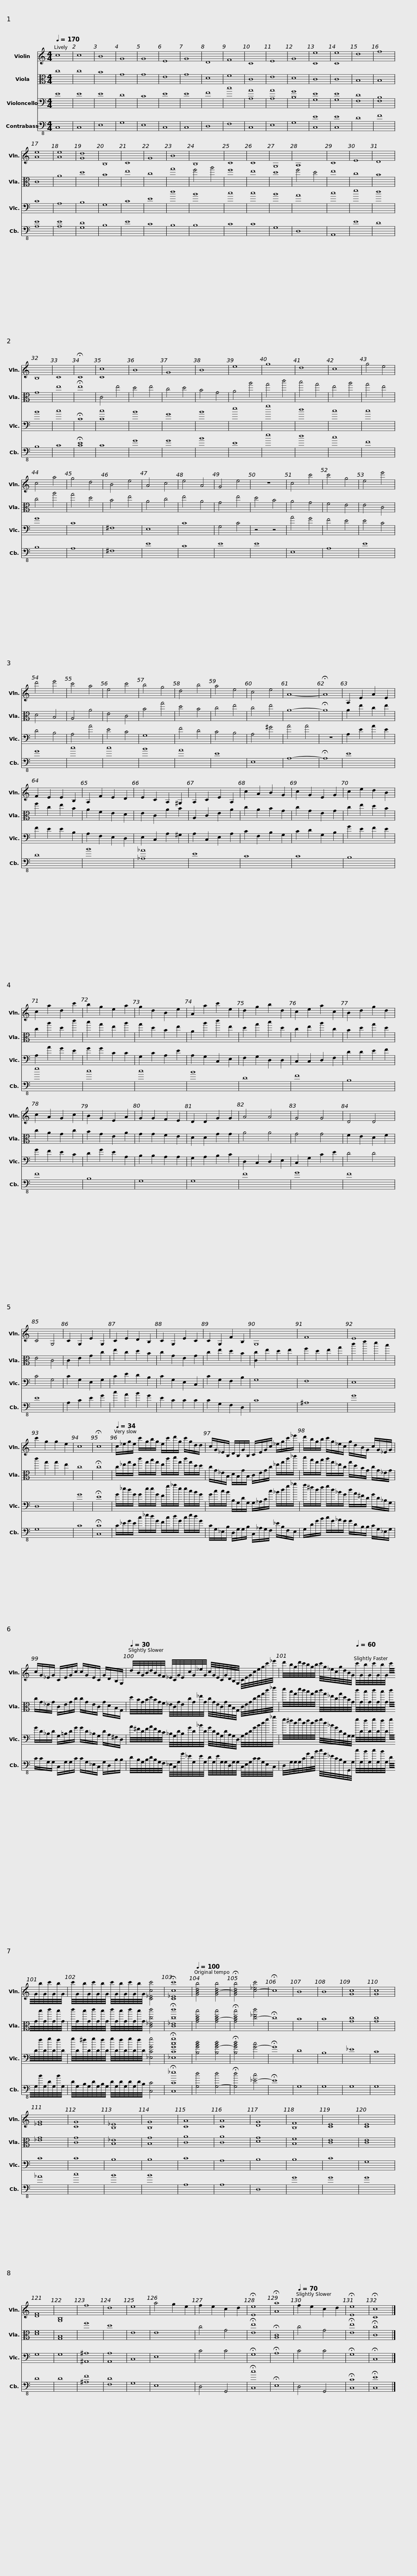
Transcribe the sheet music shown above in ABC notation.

X:1
%%score 1 2 3 4
L:1/8
Q:1/4=170
M:4/4
I:linebreak $
K:C
V:1 treble
V:2 alto
V:3 bass
V:4 bass-8
V:1
 c8 | c8 | B8 | G8 | G8 | %5
 E8 | G8 | D8 | F8 | C8 | %10
 E8 | G8 | [Ce]8 | [Ce]8 | d8 | %15
 f8 |$ [Ae]8 | [Ae]8 | [Gd]8 | B,8 | %20
 C8 | G8 | B8 | B,8 | C8 | %25
 C8 | G,8 | A,8 | C8 | E8 | %30
 D8 | B,8 | C8 |$ !fermata!C8 | [Cc]8 | %35
 B8 | G8 | B8 | e8 | g8 | %40
 d8 | c8 | g4 e4 | c4 a4 | g4 d4 | %45
 B4 e4 |$ A4 c4 | e4 A4 | G4 e4 | z8 | %50
 c4 c'4 | c'4 g4 |$ e4 e'4 | d'4 e'4 | c'4 a4 | %55
 e4 c'4 |$ b4 g4 | d4 b4 | a4 e4 | c4 e4 | %60
 A8- | !fermata!A8 | A,2 E2 A2 E2 | F2 E2 E2 B,2 | A,2 F2 E2 D2 | %65
 E2 C2 A,2 ^G,2 |$ A,2 C2 E2 A,2 | c2 A2 B2 G2 | c2 G2 E2 G2 | c2 e2 d2 B2 | %70
 c2 a2 d2 c'2 | b2 g2 e2 a2 | g2 d2 B2 e2 |$ A2 a2 c'2 e2 | d2 g2 b2 d2 | %75
 c2 e2 a2 c2 | B2 d2 g2 d2 | c2 A2 G2 c2 | B2 G2 E2 A2 | G2 G2 F2 E2 |$ %80
 D2 D2 G2 G2 | A4 A4 | G4 G4 | D4 D4 | C4 G,4 | %85
 C2 G,2 E2 G,2 | C2 E2 D2 B,2 | C2 G,2 E2 C2 |$ C2 G,2 F2 B,2 | G,8 | %90
 F8 | E8 | c'2 g2 g2 e2 | c8 | !fermata!c8 |$ %95
[Q:1/4=34] c/_e/g/e/ c'/g/b/g/ e/c'/d'/g/ c'/g/d/d/ | c/G/_E/B,/ D/B,/G/B,/ C/E/G/c/ _e/g/c'/_e'/ |$ d'/b/g/b/ c'/g/_e/c/ g/d/B/G/ c/G/_E/G/ | c/G/_E/G/ C/E/G/c/ c/G/E/C/ G/D/B,/G,/ |$[Q:1/4=30] d/4B/4G/4B/4d/4B/4G/4F/4 _E/4C/4G/4E/4c/4G/4_e/4G/4 c/4G/4E/4C/4G/4D/4B,/4G,/4 C/4E/4G/4c/4e/4g/4c'/4_e'/4 |$ %100
 d'/4b/4g/4d'/4c'/4b/4g/4b/4 c'/4g/4_e/4c/4g/4d/4B/4G/4[Q:1/4=60] c'/4G/4b/4G/4c'/4G/4b/4G/4 c'/4G/4b/4G/4c'/4G/4b/4G/4 |$ c'/4G/4b/4G/4c'/4G/4b/4G/4 c'/4G/4b/4G/4c'/4G/4b/4G/4 [C_Ecc']4 | !fermata![C_Ecc']8 |[Q:1/4=100] [GBdb]4 [GB-db]4 | !fermata![GBdb]4 [c-_ec']4 | %105
 !fermata!c8 | B8 | B8 | [Gc]8 |$ [Gc]8 | %110
 [_EG]8 | [CG]8 | [B,_E]8 | [B,G]8 | [CA]8 | %115
 [CA]8 | [DG]8 | [B,F]8 | [CE]8 | [CE]8 | %120
 [DF]8 | [G,B,]8 | f8 | d8 | e8 | %125
 a4 g2 e2 |$ f2 e2 c2 d2 | !fermata![Ee]8 | !fermata![Aa]8 |[Q:1/4=70] f2 e2 c2 d2 | %130
 !fermata![Ee]8 | !fermata![Cc]8 |] %132
V:2
 c8 | c8 | B8 | G8 | G8 | %5
 E8 | G8 | D8 | F8 | C8 | %10
 E8 | D8 | C8 | C8 | B,8 | %15
 B,8 |$ C8 | A8 | d8 | B8 | %20
 e8 | c8 | g8 | f4 a4 | f8 | %25
 e8 | d8 | f4 d4 | e8 | c8 | %30
 B8 | G8 | e8 |$ !fermata!e8 | C4 e4 | %35
 d4 e4 | c4 d4 | B4 G4 | A4 a4 | g4 c'4 | %40
 b4 g4 | e4 a4 | g4 e4 | c4 a4 | g4 d4 | %45
 B4 e4 |$ A4 c4 | e4 A4 | G4 e4 | d4 B4 | %50
 A4 G4 | F4 E4 |$ E4 C4 | D4 B,4 | A,4 A4 | %55
 E4 C4 |$ B4 g4 | d4 B4 | c4 e4 | c4 e4 | %60
 A8- | !fermata!A8 | A2 e2 c2 e2 | f2 c2 e2 B2 | A2 F2 E2 D2 | %65
 E2 C2 A2 B2 |$ A,2 C2 E2 A2 | c2 A2 B2 G2 | c2 G2 E2 G2 | c2 e2 d2 B2 | %70
 c2 a2 d2 c'2 | b2 g2 e2 a2 | g2 d2 B2 e2 |$ A2 a2 c'2 e2 | d2 g2 b2 d2 | %75
 c2 e2 a2 c2 | B2 d2 g2 d2 | c2 A2 G2 c2 | B2 G2 E2 A2 | G2 G2 F2 E2 |$ %80
 D2 D2 G2 G2 | A4 A4 | G4 G4 | F2 E2 D2 F2 | E4 C4 | %85
 C2 E2 G2 c2 | e2 c2 d2 B2 | c2 G2 E2 G2 |$ c2 e2 d2 B2 | [Cc]2 e2 d2 e2 | %90
 f2 d2 e2 g2 | c'2 e'2 d'2 b2 | c'2 g2 g2 e2 | c8 | !fermata!c8 |$ %95
 c/_e/g/e/ c'/g/b/g/ e/c'/d'/g/ c'/g/d/d/ | c/G/_E/B,/ D/B,/G/B,/ C/E/G/c/ _e/g/c'/_e'/ |$ d'/b/g/b/ c'/g/_e/c/ g/d/B/G/ c/G/_E/G/ | c/G/_E/G/ C/E/G/c/ c/G/E/C/ G/D/B,/G,/ |$ d/4B/4G/4B/4d/4B/4G/4F/4 _E/4C/4G/4E/4c/4G/4_e/4G/4 c/4G/4E/4C/4G/4D/4B,/4G,/4 C/4E/4G/4c/4e/4g/4c'/4_e'/4 |$ %100
 d'/4b/4g/4d'/4c'/4b/4g/4b/4 c'/4g/4_e/4c/4g/4d/4B/4G/4 c'/4G/4b/4G/4c'/4G/4b/4G/4 c'/4G/4b/4G/4c'/4G/4b/4G/4 |$ c'/4G/4b/4G/4c'/4G/4b/4G/4 c'/4G/4b/4G/4c'/4G/4b/4G/4 [C_Ecc']4 | !fermata![C_Ecc']8 | [GBdb]4 [GB-db]4 | !fermata![GBdb]4 [c-_ec']4 | %105
 !fermata!c8 | B8 | B8 | [Gc]8 |$ [Gc]8 | %110
 [_EG]8 | [CG]8 | [B,_E]8 | [B,G]8 | [CA]8 | %115
 [CA]8 | [DG]8 | [B,F]8 | [CE]8 | [CE]8 | %120
 [DF]8 | [G,B,]8 | f8 | d8 | E8 | %125
 E8 |$ c4 G4 | !fermata![Ee]8 | !fermata![A,C]8 | c4 G4 | %130
 !fermata![Ee]8 | !fermata![Cc]8 |] %132
V:3
 E8 | E8 | E8 | D8 | C8 | %5
 E8 | E8 | F8 | c8 | [A,A]8 | %10
 [A,A]8 | [B,G]8 | [G,E]8 | [G,E]8 | [F,D]8 | %15
 [F,B,]8 |$ C8 | A,8 | B,8 | G,8 | %20
 C8 | E8 | d8 | B8 | c8 | %25
 c8 | B8 | A8 | c8 | e8 | %30
 d8 | B8 | c8 |$ !fermata!C8 | [Cc]8 | %35
 B8 | G8 | B8 | e8 | g8 | %40
 d8 | c8 | c8 | G8 | C8 | %45
 ^F,8 |$ E,8 | C8 | G,4 C4 | z4 z4 | %50
 A4 G4 | F4 E4 |$ E4 C4 | D4 B,4 | A,4 A4 | %55
 E4 C4 |$ G,8 | F4 D4 | C4 B,4 | A,4 ^G4 | %60
 A4 A4 | z8 | A,2 E2 A2 E2 | F2 E2 E2 B,2 | A,2 F,2 E,2 D,2 | %65
 E,2 C,2 A,2 ^G,2 |$ A,2 C,2 E,2 A,2 | C2 F,2 B,2 G,2 | C2 D2 G,2 B,2 | G2 E2 F2 E2 | %70
 A,2 A2 G2 E2 | G2 G2 C2 C2 | G,2 C2 A,2 E2 |$ A,2 G,2 C,2 E,2 | F,2 G,2 D,2 D,2 | %75
 C,2 C,2 D,2 F,2 | D2 D2 E2 F2 | G2 F2 E2 C2 | D2 G2 E2 A,2 | B,2 B,2 A,2 A,2 |$ %80
 G,2 A,2 B,2 C2 | D,2 C,2 D,2 E,2 | C,2 G,2 C2 E2 | D4 D4 | C4 G,4 | %85
 C2 G,2 E,2 G,2 | C2 E2 D2 B,2 | C2 G,2 E,2 C,2 |$ C2 G,2 F,2 B,2 | G,8 | %90
 F,8 | E,8 | D,8 | G8 | !fermata!E8 |$ %95
 G/_e/d/G/ G/e/e/G/ F/g/_a/e/ e/c/B/G/ | G/c/c/B/ B,/G,/D/G,/ G,/_A,/C/c/ _B/d/g/_b/ |$ a/^f/d/f/ g/d/_B/G/ d/A/^F/D/ G/D/_B,/G,/ | G/D/_B,/D/ G,/=B,/D/G/ G/D/_B,/G,/ D/A,/^F,/D,/ |$ A/4^F/4D/4F/4A/4F/4D/4C/4 _B,/4G,/4D/4B,/4G/4D/4_B/4D/4 G/4D/4B,/4G,/4D/4A,/4G,/4D,/4 G,/4B,/4D/4G/4B/4d/4g/4_b/4 |$ %100
 g/4^f/4d/4g/4d/4f/4d/4f/4 g/4d/4_B/4G/4D/4B,/4G,/4G,/4 g/4D/4f/4D/4g/4D/4f/4D/4 g/4D/4f/4D/4g/4D/4f/4D/4 |$ g/4D/4^f/4D/4g/4D/4f/4D/4 g/4D/4f/4D/4g/4D/4f/4D/4 [_E,CGg]4 | !fermata![_E,CGcg]8 | [B,GBd]4 [B,G-Bd]4 | !fermata![B,GBd]4 [G-c]4 | %105
 !fermata!G8 | D8 | B,8 | _E8 |$ C8 | %110
 C8 | C8 | B,8 | B,8 | C8 | %115
 A,8 | B,8 | B,8 | C8 | G,8 | %120
 G,8 | G,8 | [^A,,^A,]8 | [A,,A,]8 | C,8 | %125
 E,8 |$ C4 C4 | !fermata!G,8 | !fermata!A,8 | C4 C4 | %130
 !fermata!G,8 | !fermata!C,8 |] %132
V:4
 C,8 | C,8 | E,8 | G,8 | E,8 | %5
 C,8 | C,8 | D,8 | F,8 | C,8 | %10
 E,8 | G,8 | [C,E]8 | [C,E]8 | D8 | %15
 F8 |$ [A,E]8 | [A,E]8 | [G,D]8 | B,8 | %20
 E8 | C8 | B,8 | B,8 | C8 | %25
 C8 | G,8 | D,8 | A,,8 | E8 | %30
 D8 | B,8 | C8 |$ !fermata![CE]8 | C8 | %35
 G8 | G8 | B8 | E8 | e8 | %40
 d8 | c8 | F8 | B,8 | A,8 | %45
 ^F,8 |$ E8 | C8 | E8 | E8 | %50
 E,8 | A,8 |$ E8 | G8 | c8 | %55
 c8 |$ B8 | A8 | E8 | E,8 | %60
 A,8- | !fermata!A,8 | E8 | D8 | B8 | %65
 [_A,_A]8 |$ E8 | C8 | C8 | B,8 | %70
 e8 | c8 | c8 |$ B8 | D8 | %75
 F8 | B,8 | F8 | B,8 | G,8 |$ %80
 G,8 | F8 | G8 | F8 | E8 | %85
 A,2 C2 E2 G2 | c2 A2 B2 G2 | E2 C2 C2 C2 |$ C2 G,2 F,2 D,2 | C8 | %90
 ^A,8 | G8 | G,8 | C8 | !fermata![C,C]8 |$ %95
 C/_E/G/E/ c/_e/d/G/ F/c/d/G/ c/e/d/G/ | C/G,/_E,/B,/ D,/G,/G,/B,/ C,/_A,/G,/F,/ _E/B,/F,/E,/ |$ G,/D/G/B/ c/G/_A/G/ G/D/B,/B,/ C/G,/_E,/G,/ | C/C/G,/G,/ C,/G,/G,/C/ C/G,/_E,/C,/ G,/D,/B,/B,/ |$ D/4B,/4G,/4B,/4D/4B,/4G,/4F,/4 _E,/4C,/4G,/4G/4_E/4G,/4E/4G,/4 D/4G,/4E/4G,/4G,/4D,/4G,/4G,/4 C,/4E,/4G,/4C/4C/4G,/4E,/4C,/4 |$ %100
 D,/4G,/4G,/4G,/4C/4G/4D/4B/4 c/4G/4_E/4C/4B,/4G,/4G,,/4G,/4 c/4G,/4B/4G,/4c/4G,/4B/4G,/4 D/4G,/4B/4G,/4D/4G,/4B/4G,/4 |$ D/4G,/4B,/4G,/4D/4G,/4B,/4G,/4 D/4G,/4D/4G,/4D/4G,/4D/4B,/4 [C,C]4 | !fermata![C,C_e]8 | [G,d]4 [G,-d]4 | !fermata![G,d]4 [_E-c]4 | %105
 !fermata!E8 | G,8 | G,8 | G,8 |$ G,8 | %110
 _A8 | c8 | B8 | B8 | A,8 | %115
 A,8 | D,8 | G8 | G8 | G8 | %120
 D8 | D8 | [^A,F]8 | [F,D]8 | G,8 | %125
 E,8 |$ D,4 G,,4 | !fermata![C,c]8 | !fermata!E,8 | D,4 G,,4 | %130
 !fermata![C,C]8 | !fermata![C,E]8 |] %132
